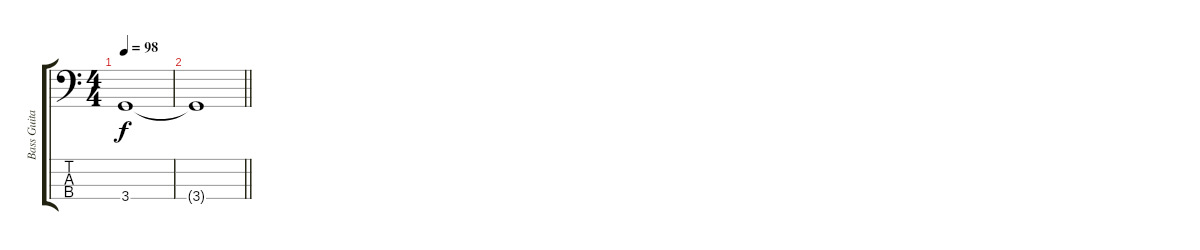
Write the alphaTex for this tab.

\track ("Bass Guitar" "Bass Guita") {instrument electricbassfinger}
\staff {score tabs}
\tuning (G2 D2 A1 E1) {hide}
\ts (4 4)
\tempo 98
\clef f4
\ks c
3.4{t}.1{dy f} |
\barLineRight lightlight
3.4{t}.1
